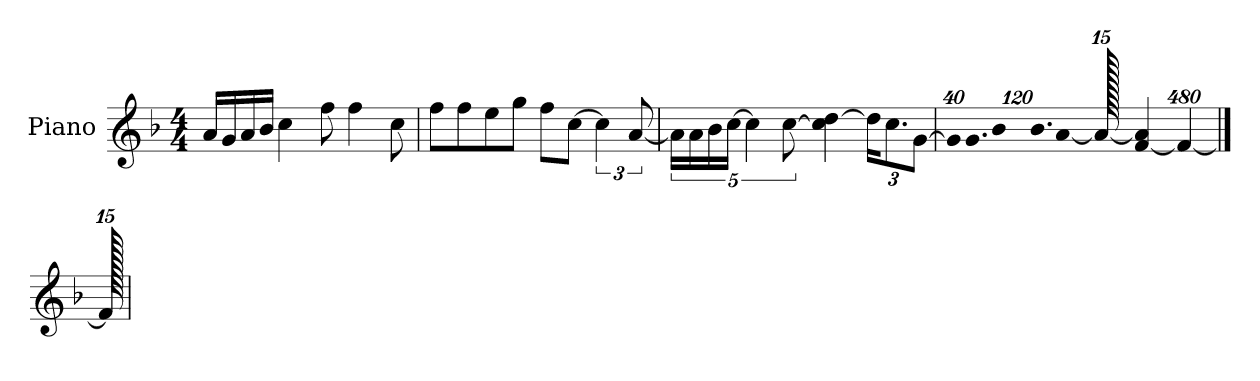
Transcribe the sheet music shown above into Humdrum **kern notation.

**kern
*part1
*staff1
*I"Piano
*I'P-no
*clefG2
*k[b-]
*M4/4
*MM90
=1
16a/LL
16g/
16a/
16b-/JJ
4cc\
8ff\
4ff\
8cc\
=2
8ff\L
8ff\
8ee\
8gg\J
8ff\L
[8cc\J
6cc\]
[12a/
=3
20a\LL]
20a\
20b-\
[20cc\JJ
5cc\]
[10cc\
4cc\] [4dd\
*Xbrackettup
24dd\KL]
12.cc\
[12g\J
=4
!LO:N:vis=32
640%23g/KLL]
!LO:N:vis=16.
960%103g/J
!LO:N:vis=8
960%137b-/
!LO:N:vis=16.
960%103b-/L
[384%41a/J
1920a/_
[4f/ 4a/]
1920%479f/_
==5
1920f/]
=
*-
